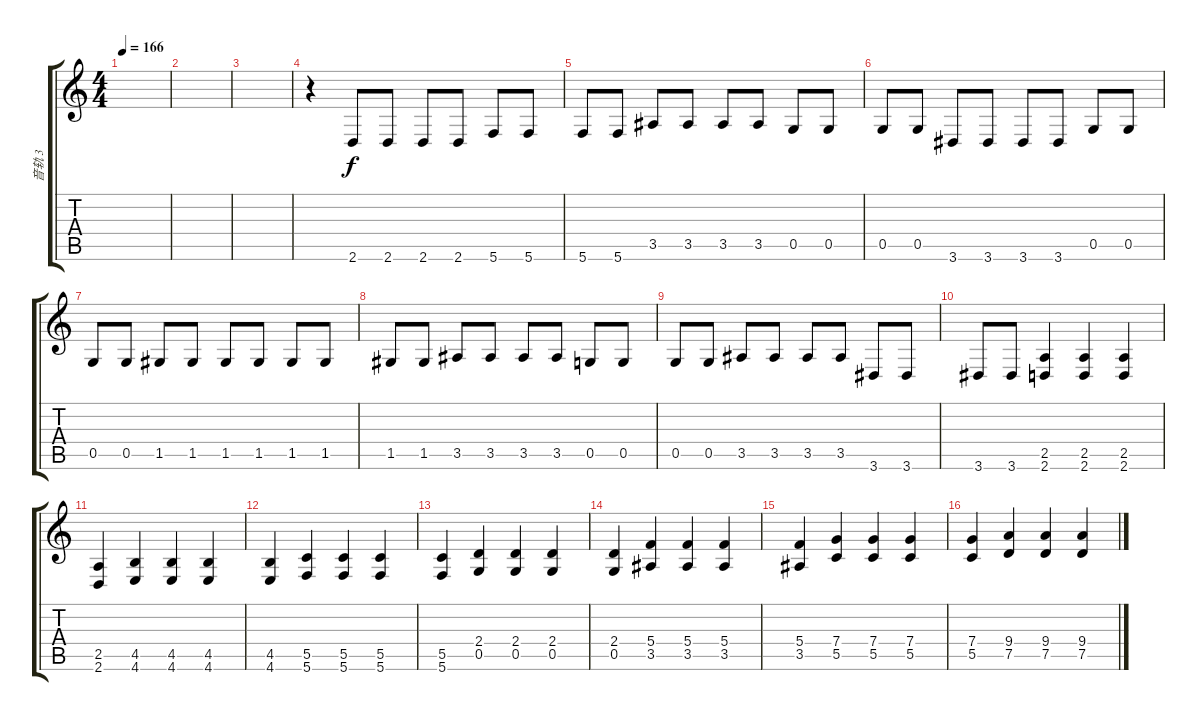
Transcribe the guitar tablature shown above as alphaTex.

\track ("音轨 3" "音轨 3") {instrument distortionguitar}
\staff {score tabs}
\tuning (D4 A3 F3 C3 G2 C2) {hide}
\ts (4 4)
\tempo 166
\clef g2
\ks c
|
|
|
r.4 2.6.8 2.6.8 2.6.8 2.6.8 5.6.8 5.6.8 |
5.6.8 5.6.8 3.5.8 3.5.8 3.5.8 3.5.8 0.5.8 0.5.8 |
0.5.8 0.5.8 3.6.8 3.6.8 3.6.8 3.6.8 0.5.8 0.5.8 |
0.5.8 0.5.8 1.5.8 1.5.8 1.5.8 1.5.8 1.5.8 1.5.8 |
1.5.8 1.5.8 3.5.8 3.5.8 3.5.8 3.5.8 0.5.8 0.5.8 |
0.5.8 0.5.8 3.5.8 3.5.8 3.5.8 3.5.8 3.6.8 3.6.8 |
3.6.8 3.6.8 (2.5 2.6).4 (2.5 2.6).4 (2.5 2.6).4 |
(2.5 2.6).4 (4.5 4.6).4 (4.5 4.6).4 (4.5 4.6).4 |
(4.5 4.6).4 (5.5 5.6).4 (5.5 5.6).4 (5.5 5.6).4 |
(5.5 5.6).4 (2.4 0.5).4 (2.4 0.5).4 (2.4 0.5).4 |
(2.4 0.5).4 (5.4 3.5).4 (5.4 3.5).4 (5.4 3.5).4 |
(5.4 3.5).4 (7.4 5.5).4 (7.4 5.5).4 (7.4 5.5).4 |
(7.4 5.5).4 (9.4 7.5).4 (9.4 7.5).4 (9.4 7.5).4
